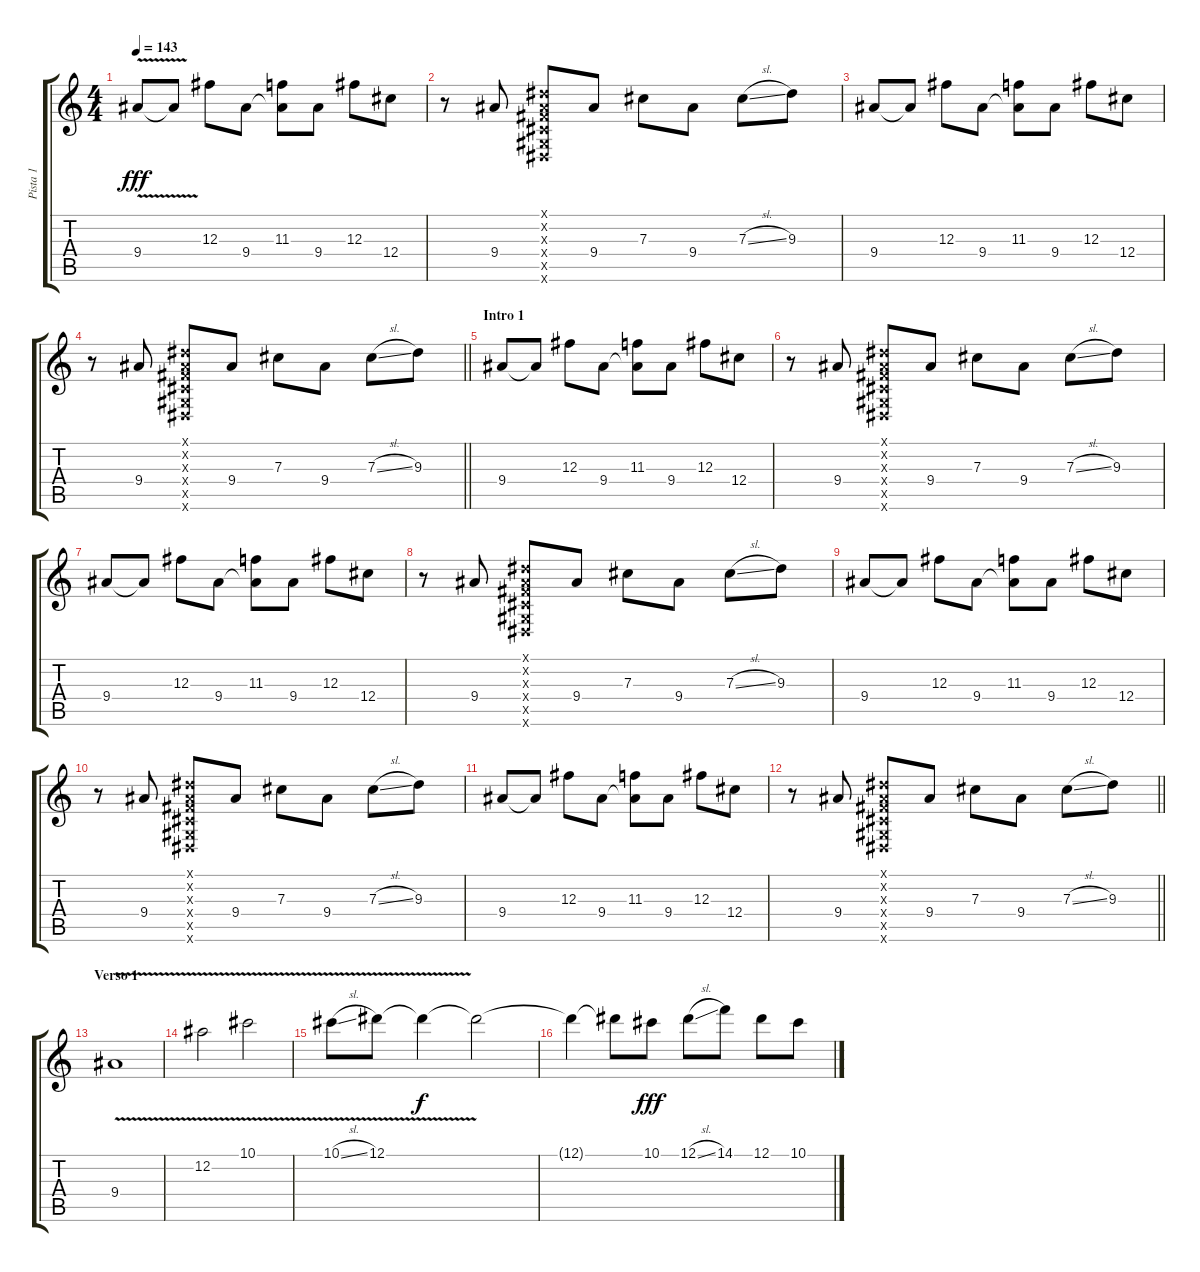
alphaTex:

\track ("Pista 1" "Pista 1") {instrument overdrivenguitar}
\staff {score tabs}
\tuning (Eb4 Bb3 Gb3 Db3 Ab2 Eb2) {hide}
\ts (4 4)
\tempo 143
\clef g2
\ks c
9.4{v}.8{dy fff instrument overdrivenguitar} 9.4{t}.8 12.3.8 9.4.8 (11.3 9.4{t}).8 9.4.8 12.3.8 12.4.8 |
r.8 9.4.8 (0.1{x} 0.2{x} 0.3{x} 0.4{x} 0.5{x} 0.6{x}).8 9.4.8 7.3.8 9.4.8 7.3{sl}.8 9.3.8 |
9.4.8 9.4{t}.8 12.3.8 9.4.8 (11.3 9.4{t}).8 9.4.8 12.3.8 12.4.8 |
\barLineRight lightlight
r.8 9.4.8 (0.1{x} 0.2{x} 0.3{x} 0.4{x} 0.5{x} 0.6{x}).8 9.4.8 7.3.8 9.4.8 7.3{sl}.8 9.3.8 |
\section ("" "Intro 1")
9.4.8 9.4{t}.8 12.3.8 9.4.8 (11.3 9.4{t}).8 9.4.8 12.3.8 12.4.8 |
r.8 9.4.8 (0.1{x} 0.2{x} 0.3{x} 0.4{x} 0.5{x} 0.6{x}).8 9.4.8 7.3.8 9.4.8 7.3{sl}.8 9.3.8 |
9.4.8 9.4{t}.8 12.3.8 9.4.8 (11.3 9.4{t}).8 9.4.8 12.3.8 12.4.8 |
r.8 9.4.8 (0.1{x} 0.2{x} 0.3{x} 0.4{x} 0.5{x} 0.6{x}).8 9.4.8 7.3.8 9.4.8 7.3{sl}.8 9.3.8 |
9.4.8 9.4{t}.8 12.3.8 9.4.8 (11.3 9.4{t}).8 9.4.8 12.3.8 12.4.8 |
r.8 9.4.8 (0.1{x} 0.2{x} 0.3{x} 0.4{x} 0.5{x} 0.6{x}).8 9.4.8 7.3.8 9.4.8 7.3{sl}.8 9.3.8 |
9.4.8 9.4{t}.8 12.3.8 9.4.8 (11.3 9.4{t}).8 9.4.8 12.3.8 12.4.8 |
\barLineRight lightlight
r.8 9.4.8 (0.1{x} 0.2{x} 0.3{x} 0.4{x} 0.5{x} 0.6{x}).8 9.4.8 7.3.8 9.4.8 7.3{sl}.8 9.3.8 |
\section ("" "Verso 1")
9.4{v}.1{volume 9} |
12.2{v}.2 10.1{v}.2 |
10.1{v sl}.8 12.1{v}.8 12.1{t}.4{dy f} 12.1{t}.2 |
12.1{t}.4 12.1{t}.8 10.1.8{dy fff} 12.1{sl}.8 14.1.8 12.1.8 10.1.8
